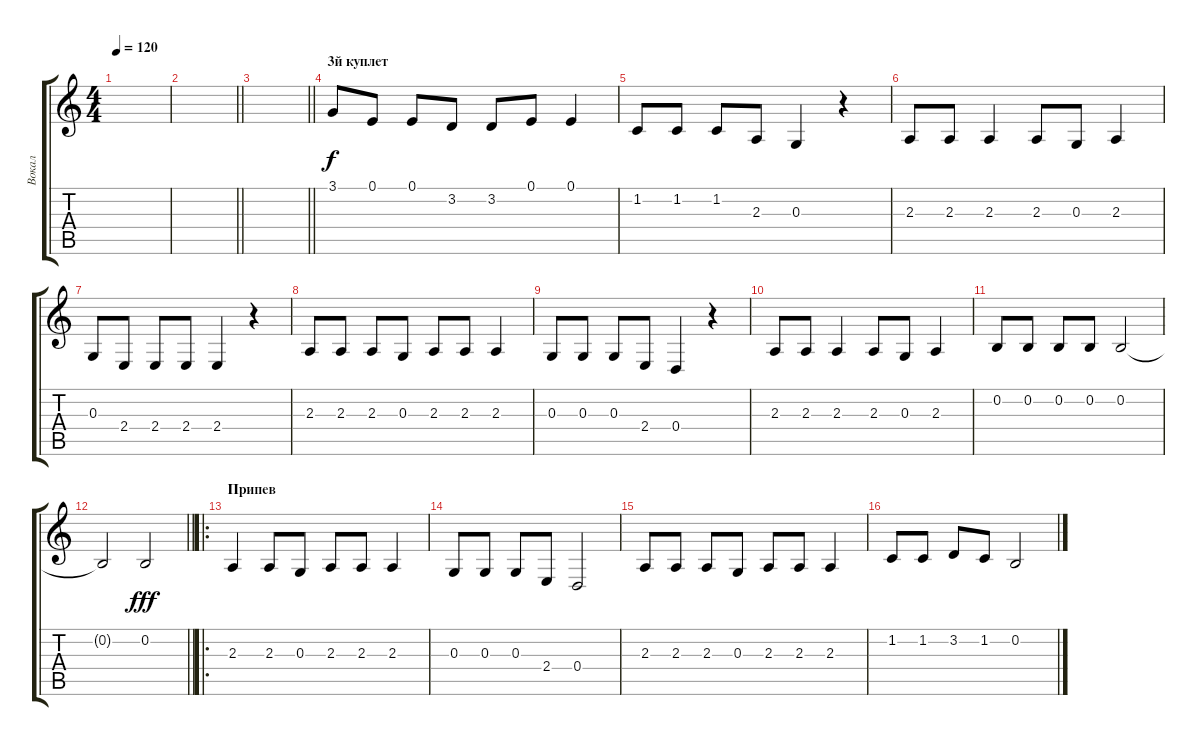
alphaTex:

\track ("Вокал" "Вокал") {instrument tenorsax}
\staff {score tabs}
\tuning (E4 B3 G3 D3 A2 E2) {hide}
\ts (4 4)
\tempo 120
\clef g2
\ks c
|
\barLineRight lightlight
|
\barLineRight lightlight
|
\section ("" "3й куплет")
3.1.8 0.1.8 0.1.8 3.2.8 3.2.8 0.1.8 0.1.4 |
1.2.8 1.2.8 1.2.8 2.3.8 0.3.4 r.4 |
2.3.8 2.3.8 2.3.4 2.3.8 0.3.8 2.3.4 |
0.3.8 2.4.8 2.4.8 2.4.8 2.4.4 r.4 |
2.3.8 2.3.8 2.3.8 0.3.8 2.3.8 2.3.8 2.3.4 |
0.3.8 0.3.8 0.3.8 2.4.8 0.4.4 r.4 |
2.3.8 2.3.8 2.3.4 2.3.8 0.3.8 2.3.4 |
0.2.8 0.2.8 0.2.8 0.2.8 0.2.2 |
\barLineRight lightlight
0.2{t}.2{dy f} 0.2.2{dy fff} |
\ro
\section ("" "Припев")
2.3.4 2.3.8 0.3.8 2.3.8 2.3.8 2.3.4 |
0.3.8 0.3.8 0.3.8 2.4.8 0.4.2 |
2.3.8 2.3.8 2.3.8 0.3.8 2.3.8 2.3.8 2.3.4 |
1.2.8 1.2.8 3.2.8 1.2.8 0.2.2
